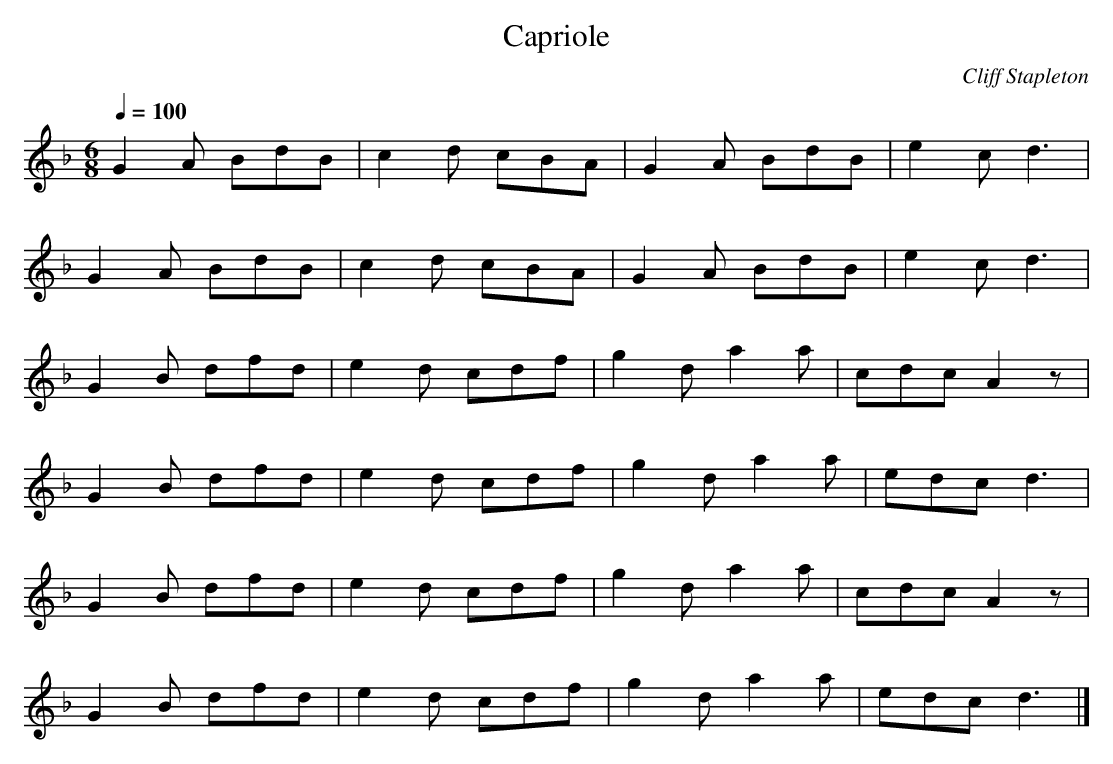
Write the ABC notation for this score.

X:1
T:Capriole
C:Cliff Stapleton
L:1/8
M:6/8
Q:1/4=100
K:F major
K:F % 1 flat
G2A BdB|c2d cBA|G2A BdB|e2c d3|
G2A BdB|c2d cBA|G2A BdB|e2c d3|
G2B dfd|e2d cdf|g2d a2a|cdc A2z|
G2B dfd|e2d cdf|g2d a2a|edc d3|
G2B dfd|e2d cdf|g2d a2a|cdc A2z|
G2B dfd|e2d cdf|g2d a2a|edc d3|]
